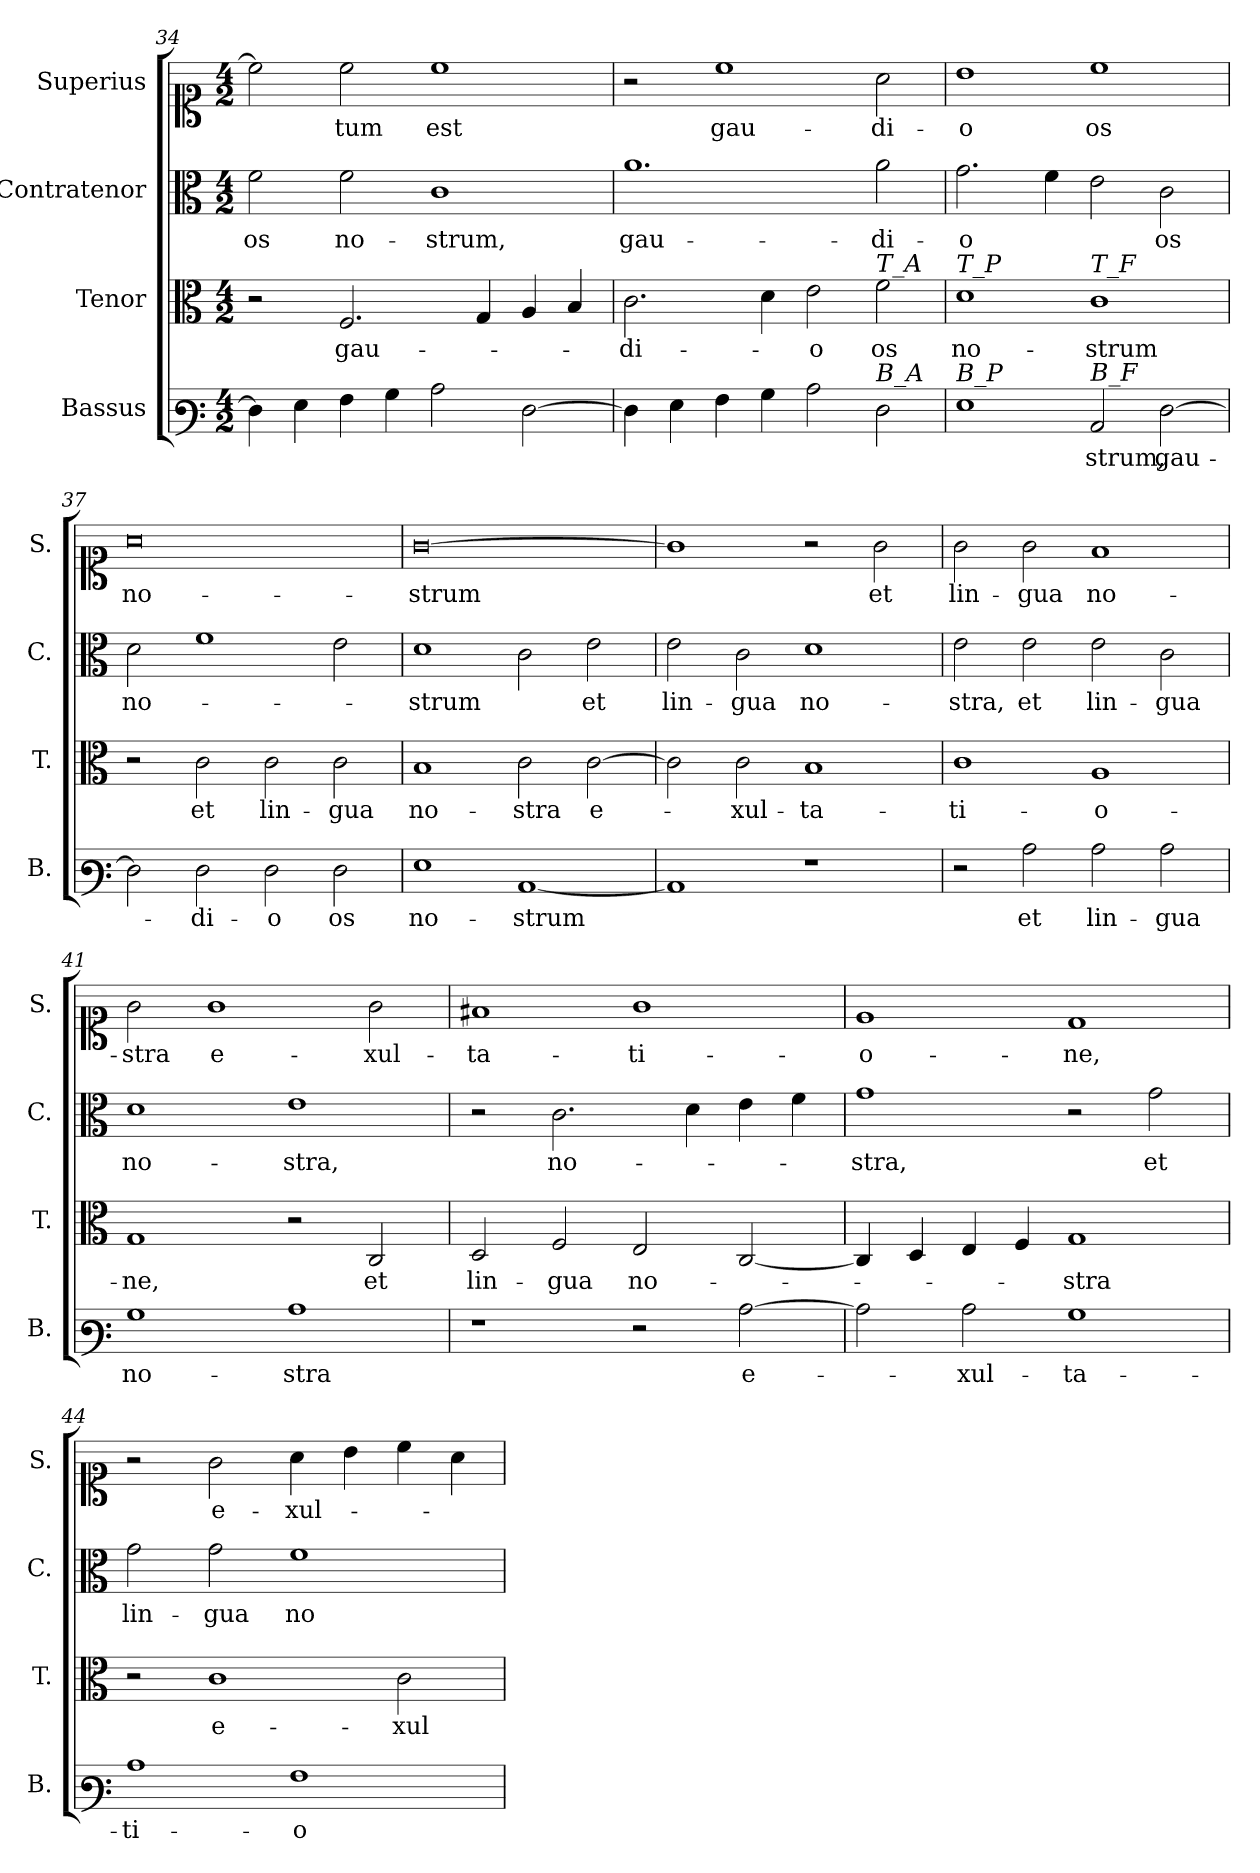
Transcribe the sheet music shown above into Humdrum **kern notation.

**kern	**text	**kern	**text	**kern	**text	**kern	**text
*part4	*part4	*part3	*part3	*part2	*part2	*part1	*part1
*staff4	*staff4	*staff3	*staff3	*staff2	*staff2	*staff1	*staff1
*I"Bassus	*	*I"Tenor	*	*I"Contratenor	*	*I"Superius	*
*I'B.	*	*I'T.	*	*I'C.	*	*I'S.	*
*clefF3	*	*clefC3	*	*clefC3	*	*clefC1	*
*k[]	*	*k[]	*	*k[]	*	*k[]	*
*M4/2	*	*M4/2	*	*M4/2	*	*M4/2	*
=34	=34	=34	=34	=34	=34	=34	=34
!	!	!	!	!	!LO:LY:b	!	!
4F\]	.	2r	.	2f\	os	2cc\]	.
4G\	.	.	.	.	.	.	.
!	!	!	!LO:LY:b	!	!LO:LY:b	!	!LO:LY:b
4A\	.	2.F/	gau-	2f\	no-	2cc\	-tum
4B\	.	.	.	.	.	.	.
!	!	!	!	!	!LO:LY:b	!	!LO:LY:b
2c\	.	.	.	1c	-strum,	1cc	est
.	.	4G/	.	.	.	.	.
[2F\	.	4A/	.	.	.	.	.
.	.	4B/	.	.	.	.	.
=35	=35	=35	=35	=35	=35	=35	=35
!	!	!	!LO:LY:b	!	!LO:LY:b	!	!
4F\]	.	2.c\	-di-	1.a	gau-	2r	.
4G\	.	.	.	.	.	.	.
!	!	!	!	!	!	!	!LO:LY:b
4A\	.	.	.	.	.	1cc	gau-
4B\	.	4d\	.	.	.	.	.
!	!	!	!LO:LY:b	!	!	!	!
2c\	.	2e\	o	.	.	.	.
!	!	!LO:TX:a:i:t=T_A	!	!	!	!	!
!LO:TX:a:i:t=B_A	!	!	!	!	!	!	!
!	!	!	!LO:LY:b	!	!LO:LY:b	!	!LO:LY:b
2F\	.	2f\	os	2a\	-di-	2a\	-di-
=36	=36	=36	=36	=36	=36	=36	=36
!	!	!LO:TX:a:i:t=T_P	!	!	!	!	!
!LO:TX:a:i:t=B_P	!	!	!	!	!	!	!
!	!	!	!LO:LY:b	!	!LO:LY:b	!	!LO:LY:b
1G	.	1d	no-	2.g\	-o	1b	-o
.	.	.	.	4f\	.	.	.
!	!	!LO:TX:a:i:t=T_F	!	!	!	!	!
!LO:TX:a:i:t=B_F	!	!	!	!	!	!	!
!	!LO:LY:b	!	!LO:LY:b	!	!	!	!LO:LY:b
2C/	-strum,	1c	-strum	2e\	.	1cc	os
!	!LO:LY:b	!	!	!	!LO:LY:b	!	!
[2F\	gau-	.	.	2c\	os	.	.
=37	=37	=37	=37	=37	=37	=37	=37
!	!	!	!	!	!LO:LY:b	!	!LO:LY:b
2F\]	.	2r	.	2d\	no-	0a	no-
!	!LO:LY:b	!	!LO:LY:b	!	!	!	!
2F\	-di-	2c\	et	1f	.	.	.
!	!LO:LY:b	!	!LO:LY:b	!	!	!	!
2F\	-o	2c\	lin-	.	.	.	.
!	!LO:LY:b	!	!LO:LY:b	!	!	!	!
2F\	os	2c\	-gua	2e\	.	.	.
=38	=38	=38	=38	=38	=38	=38	=38
!	!LO:LY:b	!	!LO:LY:b	!	!LO:LY:b	!	!LO:LY:b
1G	no-	1B	no-	1d	-strum	[0g	strum
!	!LO:LY:b	!	!LO:LY:b	!	!	!	!
[1C	-strum	2c\	-stra	2c\	.	.	.
!	!	!	!LO:LY:b	!	!LO:LY:b	!	!
.	.	[2c\	e-	2e\	et	.	.
=39	=39	=39	=39	=39	=39	=39	=39
!	!	!	!	!	!LO:LY:b	!	!
1C]	.	2c\]	.	2e\	lin-	1g]	.
!	!	!	!LO:LY:b	!	!LO:LY:b	!	!
.	.	2c\	-xul-	2c\	-gua	.	.
!	!	!	!LO:LY:b	!	!LO:LY:b	!	!
1r	.	1B	-ta-	1d	no-	2r	.
!	!	!	!	!	!	!	!LO:LY:b
.	.	.	.	.	.	2g\	et
=40	=40	=40	=40	=40	=40	=40	=40
!	!	!	!LO:LY:b	!	!LO:LY:b	!	!LO:LY:b
2r	.	1c	-ti-	2e\	-stra,	2g\	lin-
!	!LO:LY:b	!	!	!	!LO:LY:b	!	!LO:LY:b
2c\	et	.	.	2e\	et	2g\	-gua
!	!LO:LY:b	!	!LO:LY:b	!	!LO:LY:b	!	!LO:LY:b
2c\	lin-	1A	-o-	2e\	lin-	1f	no-
!	!LO:LY:b	!	!	!	!LO:LY:b	!	!
2c\	-gua	.	.	2c\	-gua	.	.
=41	=41	=41	=41	=41	=41	=41	=41
!	!LO:LY:b	!	!LO:LY:b	!	!LO:LY:b	!	!LO:LY:b
1B	no-	1G	-ne,	1d	no-	2g\	-stra
!	!	!	!	!	!	!	!LO:LY:b
.	.	.	.	.	.	1g	e-
!	!LO:LY:b	!	!	!	!LO:LY:b	!	!
1c	-stra	2r	.	1e	-stra,	.	.
!	!	!	!LO:LY:b	!	!	!	!LO:LY:b
.	.	2C/	et	.	.	2g\	-xul-
=42	=42	=42	=42	=42	=42	=42	=42
!	!	!	!LO:LY:b	!	!	!	!LO:LY:b
1r	.	2D/	lin-	2r	.	1f#X	-ta-
!	!	!	!LO:LY:b	!	!LO:LY:b	!	!
.	.	2F/	-gua	2.c\	no-	.	.
!	!	!	!LO:LY:b	!	!	!	!LO:LY:b
2r	.	2E/	no-	.	.	1g	-ti-
.	.	.	.	4d\	.	.	.
!	!LO:LY:b	!	!	!	!	!	!
[2c\	e-	[2C/	.	4e\	.	.	.
.	.	.	.	4f\	.	.	.
=43	=43	=43	=43	=43	=43	=43	=43
!	!	!	!	!	!LO:LY:b	!	!LO:LY:b
2c\]	.	4C/]	.	1g	-stra,	1e	-o-
.	.	4D/	.	.	.	.	.
!	!LO:LY:b	!	!	!	!	!	!
2c\	-xul-	4E/	.	.	.	.	.
.	.	4F/	.	.	.	.	.
!	!LO:LY:b	!	!LO:LY:b	!	!	!	!LO:LY:b
1B	-ta-	1G	-stra	2r	.	1d	-ne,
!	!	!	!	!	!LO:LY:b	!	!
.	.	.	.	2g\	et	.	.
=44	=44	=44	=44	=44	=44	=44	=44
!	!LO:LY:b	!	!	!	!LO:LY:b	!	!
1c	-ti-	2r	.	2g\	lin-	2r	.
!	!	!	!LO:LY:b	!	!LO:LY:b	!	!LO:LY:b
.	.	1c	e-	2g\	-gua	2g\	e-
!	!LO:LY:b	!	!	!	!LO:LY:b	!	!LO:LY:b
1A	-o-	.	.	1f	no-	4a\	-xul-
.	.	.	.	.	.	4b\	.
!	!	!	!LO:LY:b	!	!	!	!
.	.	2c\	-xul-	.	.	4cc\	.
.	.	.	.	.	.	4a\	.
=	=	=	=	=	=	=	=
*-	*-	*-	*-	*-	*-	*-	*-
